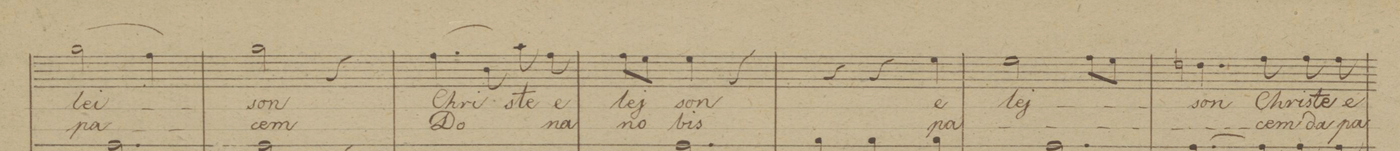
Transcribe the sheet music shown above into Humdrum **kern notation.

**kern	**dynam	**text	**text
*I"Canto	*	*	*
*clefC1	*	*	*
*k[b-]	*	*	*
*M3/4	*	*	*
(2ee\	.	-lei-	pa-
4dd\)	.	.	.
=28	=28	=28	=28
2ee\	.	-son	-cem
4r	.	.	.
=29	=29	=29	=29
(4.dd\	.	Chri-	Do-
8g\)	.	.	.
8ff\	.	-ste	.
8dd\	.	e-	-na
=30	=30	=30	=30
8dd\L	.	-lej-	no-
8cc\J	.	.	.
4cc\	.	-son	-bis
4r	.	.	.
=31	=31	=31	=31
4r	.	.	.
4r	.	.	.
4cc\	.	e-	pa-
=32	=32	=32	=32
2cc\	.	-lej-	.
8dd\L	.	.	.
8cc\J	.	.	.
=33	=33	=33	=33
4.bn\	.	-son	.
8dd\	.	Chri-	-cem
8dd\	.	-ste	da
8dd\	.	e-	pa-
=34	=34	=34	=34
*-	*-	*-	*-
